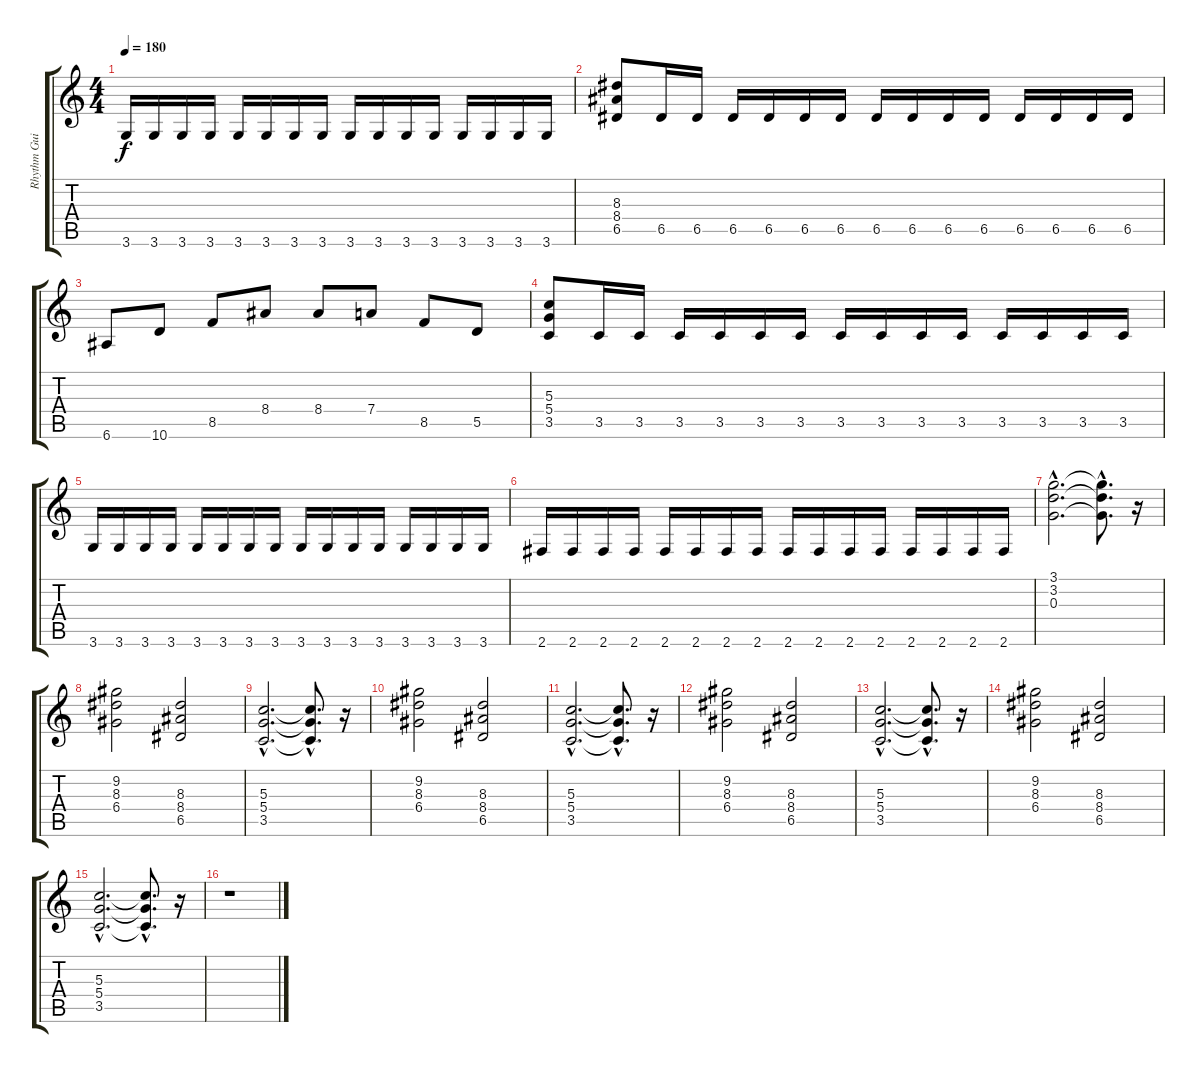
\track ("Rhythm Guitar" "Rhythm Gui") {instrument distortionguitar}
\staff {score tabs}
\tuning (E4 B3 G3 D3 A2 E2) {hide}
\ts (4 4)
\tempo 180
\clef g2
\ks c
3.6.16{dy f} 3.6.16 3.6.16 3.6.16 3.6.16 3.6.16 3.6.16 3.6.16 3.6.16 3.6.16 3.6.16 3.6.16 3.6.16 3.6.16 3.6.16 3.6.16 |
(8.3 8.4 6.5).8 6.5.16 6.5.16 6.5.16 6.5.16 6.5.16 6.5.16 6.5.16 6.5.16 6.5.16 6.5.16 6.5.16 6.5.16 6.5.16 6.5.16 |
6.6.8 10.6.8 8.5.8 8.4.8 8.4.8 7.4.8 8.5.8 5.5.8 |
(5.3 5.4 3.5).8 3.5.16 3.5.16 3.5.16 3.5.16 3.5.16 3.5.16 3.5.16 3.5.16 3.5.16 3.5.16 3.5.16 3.5.16 3.5.16 3.5.16 |
3.6.16 3.6.16 3.6.16 3.6.16 3.6.16 3.6.16 3.6.16 3.6.16 3.6.16 3.6.16 3.6.16 3.6.16 3.6.16 3.6.16 3.6.16 3.6.16 |
2.6.16 2.6.16 2.6.16 2.6.16 2.6.16 2.6.16 2.6.16 2.6.16 2.6.16 2.6.16 2.6.16 2.6.16 2.6.16 2.6.16 2.6.16 2.6.16 |
(3.1{hac} 3.2{hac} 0.3{hac}).2{d} (3.1{hac t} 3.2{hac t} 0.3{hac t}).8{d} r.16 |
(9.2 8.3 6.4).2 (8.3 8.4 6.5).2 |
(5.3{hac} 5.4{hac} 3.5{hac}).2{d} (5.3{hac t} 5.4{hac t} 3.5{hac t}).8{d} r.16 |
(9.2 8.3 6.4).2 (8.3 8.4 6.5).2 |
(5.3{hac} 5.4{hac} 3.5{hac}).2{d} (5.3{hac t} 5.4{hac t} 3.5{hac t}).8{d} r.16 |
(9.2 8.3 6.4).2 (8.3 8.4 6.5).2 |
(5.3{hac} 5.4{hac} 3.5{hac}).2{d} (5.3{hac t} 5.4{hac t} 3.5{hac t}).8{d} r.16 |
(9.2 8.3 6.4).2 (8.3 8.4 6.5).2 |
(5.3{hac} 5.4{hac} 3.5{hac}).2{d} (5.3{hac t} 5.4{hac t} 3.5{hac t}).8{d} r.16 |
r.1
